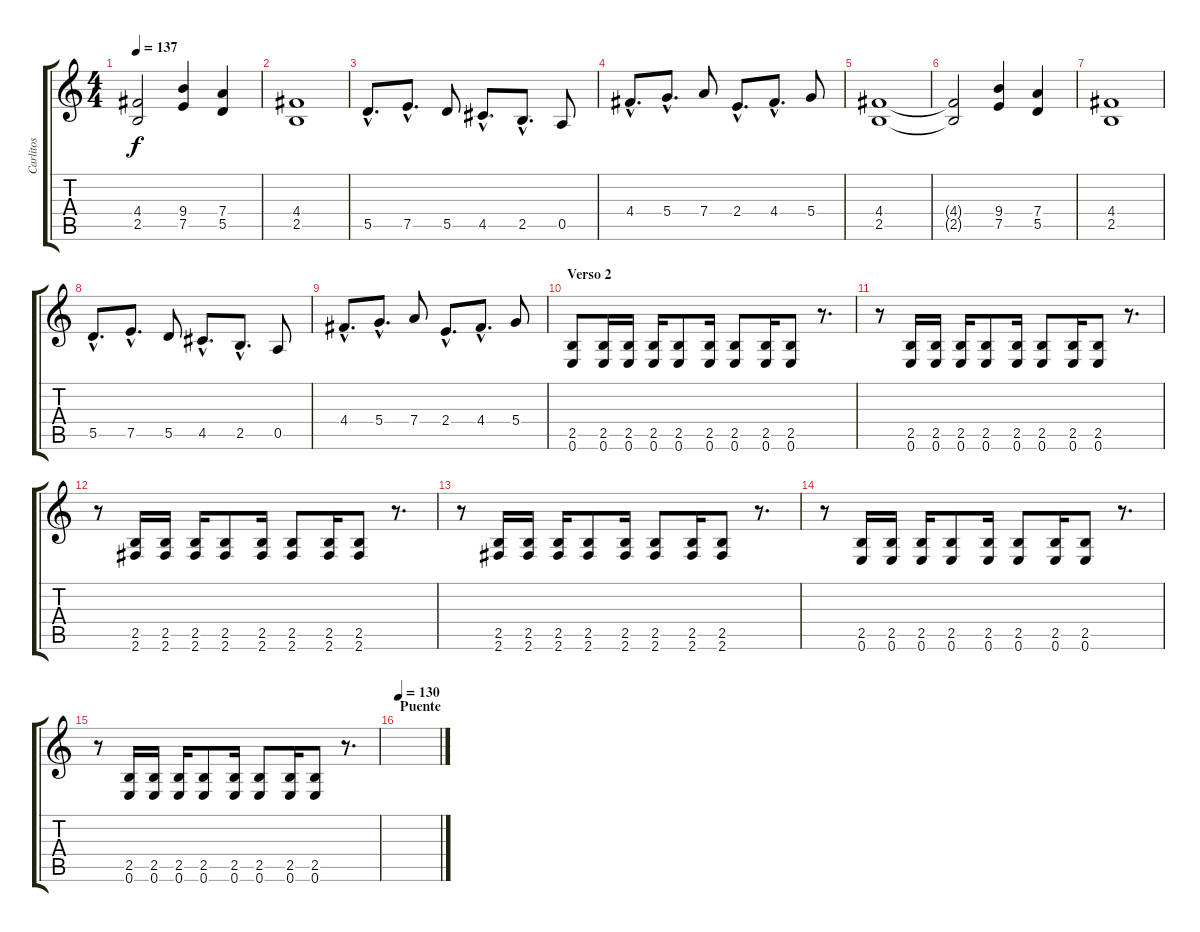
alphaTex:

\track ("Carlitos" "Carlitos") {instrument distortionguitar}
\staff {score tabs}
\tuning (E4 B3 G3 D3 A2 E2) {hide}
\ts (4 4)
\tempo 137
\clef g2
\ks c
(4.4{t} 2.5{t}).2{dy f} (9.4 7.5).4 (7.4 5.5).4 |
(4.4 2.5).1 |
5.5{hac}.8{d} 7.5{hac}.8{d} 5.5.8 4.5{hac}.8{d} 2.5{hac}.8{d} 0.5.8 |
4.4{hac}.8{d} 5.4{hac}.8{d} 7.4.8 2.4{hac}.8{d} 4.4{hac}.8{d} 5.4.8 |
(4.4 2.5).1 |
(4.4{t} 2.5{t}).2 (9.4 7.5).4 (7.4 5.5).4 |
(4.4 2.5).1 |
5.5{hac}.8{d} 7.5{hac}.8{d} 5.5.8 4.5{hac}.8{d} 2.5{hac}.8{d} 0.5.8 |
4.4{hac}.8{d} 5.4{hac}.8{d} 7.4.8 2.4{hac}.8{d} 4.4{hac}.8{d} 5.4.8 |
\section ("" "Verso 2")
(2.5 0.6).8 (2.5 0.6).16 (2.5 0.6).16 (2.5 0.6).16 (2.5 0.6).8 (2.5 0.6).16 (2.5 0.6).8 (2.5 0.6).16 (2.5 0.6).8 r.8{d} |
r.8 (2.5 0.6).16 (2.5 0.6).16 (2.5 0.6).16 (2.5 0.6).8 (2.5 0.6).16 (2.5 0.6).8 (2.5 0.6).16 (2.5 0.6).8 r.8{d} |
r.8 (2.5 2.6).16 (2.5 2.6).16 (2.5 2.6).16 (2.5 2.6).8 (2.5 2.6).16 (2.5 2.6).8 (2.5 2.6).16 (2.5 2.6).8 r.8{d} |
r.8 (2.5 2.6).16 (2.5 2.6).16 (2.5 2.6).16 (2.5 2.6).8 (2.5 2.6).16 (2.5 2.6).8 (2.5 2.6).16 (2.5 2.6).8 r.8{d} |
r.8 (2.5 0.6).16 (2.5 0.6).16 (2.5 0.6).16 (2.5 0.6).8 (2.5 0.6).16 (2.5 0.6).8 (2.5 0.6).16 (2.5 0.6).8 r.8{d} |
r.8 (2.5 0.6).16 (2.5 0.6).16 (2.5 0.6).16 (2.5 0.6).8 (2.5 0.6).16 (2.5 0.6).8 (2.5 0.6).16 (2.5 0.6).8 r.8{d} |
\section ("" "Puente")
\tempo 130
